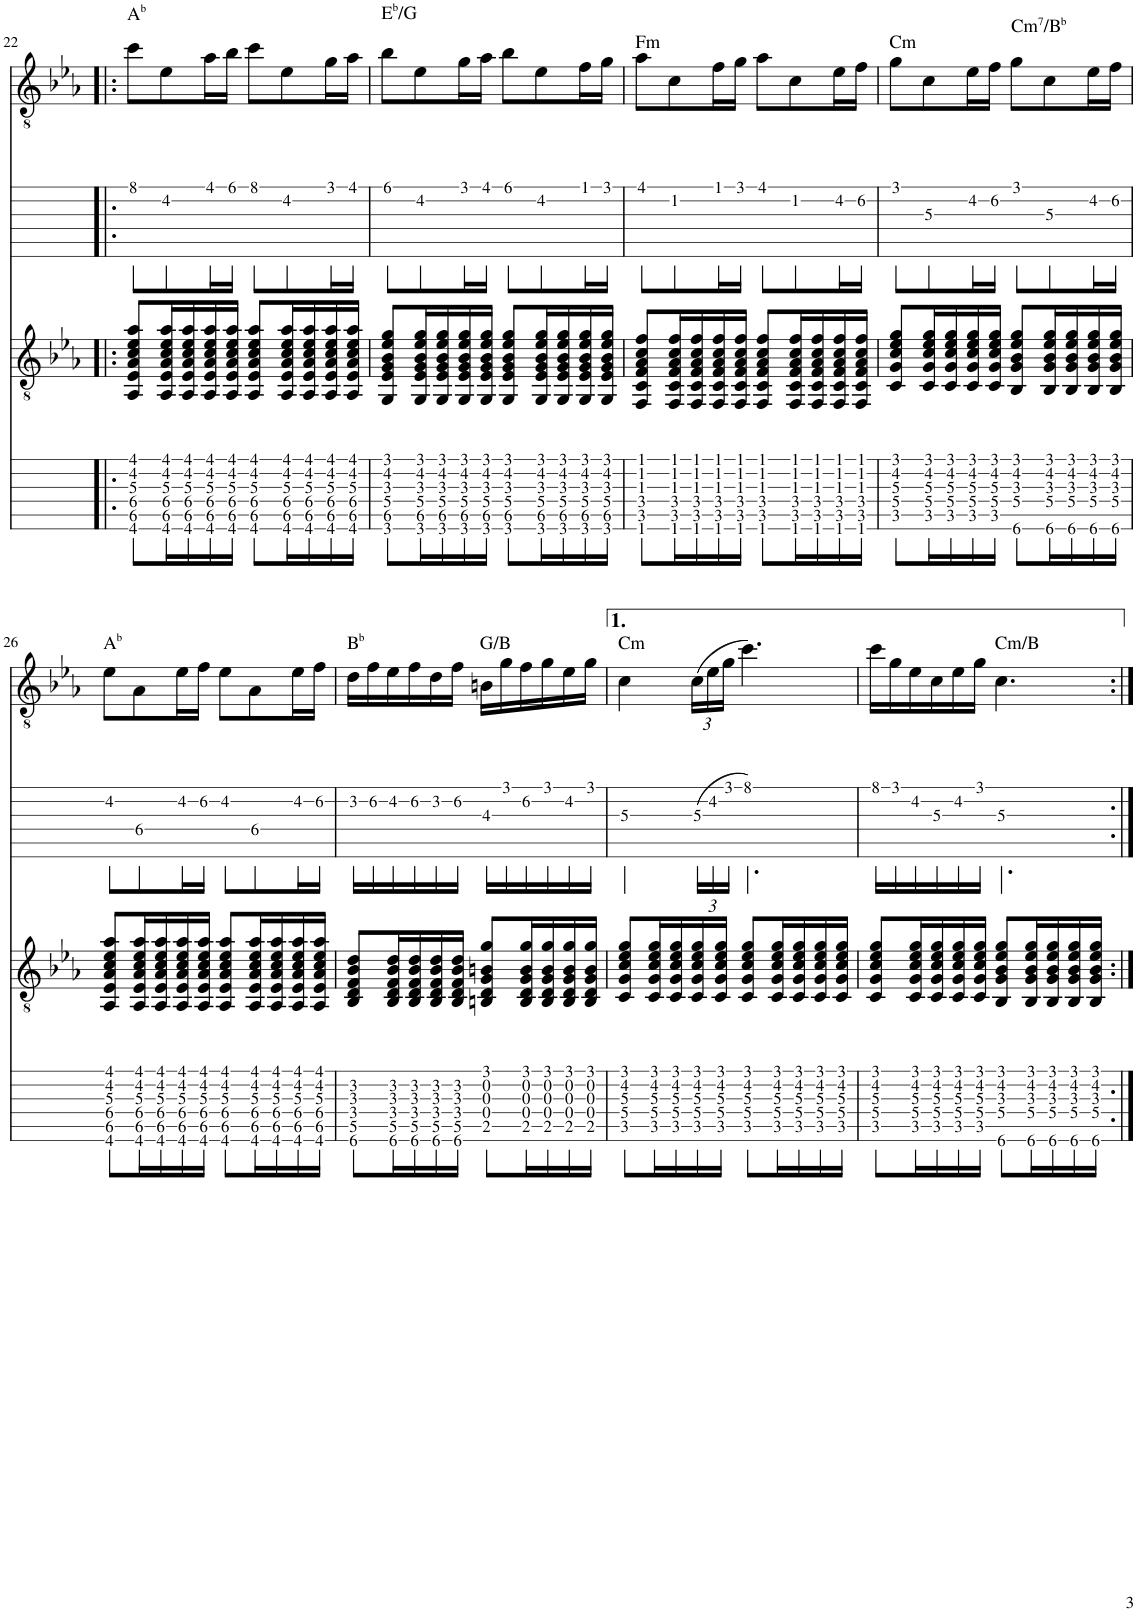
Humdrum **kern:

**kern	**kern	**kern	**kern
*part4	*part3	*part2	*part1
*staff4	*staff3	*staff2	*staff1
*I"Acoustic Guitar [Tablature]	*I"Acoustic Guitar	*I"Acoustic Guitar [Tablature]	*I"Piano
*I'Ac Gtr	*I'Ac Gtr	*I'Ac Gtr	*I'Pno
!!LO:PB:g=z
*	*clefGv2	*	*clefGv2
*k[b-e-a-]	*k[b-e-a-]	*k[b-e-a-]	*k[b-e-a-]
*M6/8	*M6/8	*M6/8	*M6/8
=22!|:	=22!|:	=22!|:	=22!|:
!	!	!	!LO:TX:a:t=A
!	!	!	!LO:TX:a:t=b
8AA-\ 8E-\ 8A-\ 8c\ 8e-\ 8a-\L	8AA-/ 8E-/ 8A-/ 8c/ 8e-/ 8a-/L	8cc\L	8cc\L
16AA-\ 16E-\ 16A-\ 16c\ 16e-\ 16a-\L	16AA-/ 16E-/ 16A-/ 16c/ 16e-/ 16a-/L	8e-\	8e-\
16AA-\ 16E-\ 16A-\ 16c\ 16e-\ 16a-\	16AA-/ 16E-/ 16A-/ 16c/ 16e-/ 16a-/	.	.
16AA-\ 16E-\ 16A-\ 16c\ 16e-\ 16a-\	16AA-/ 16E-/ 16A-/ 16c/ 16e-/ 16a-/	16a-\L	16a-\L
16AA-\ 16E-\ 16A-\ 16c\ 16e-\ 16a-\JJ	16AA-/ 16E-/ 16A-/ 16c/ 16e-/ 16a-/JJ	16b-\JJ	16b-\JJ
8AA-\ 8E-\ 8A-\ 8c\ 8e-\ 8a-\L	8AA-/ 8E-/ 8A-/ 8c/ 8e-/ 8a-/L	8cc\L	8cc\L
16AA-\ 16E-\ 16A-\ 16c\ 16e-\ 16a-\L	16AA-/ 16E-/ 16A-/ 16c/ 16e-/ 16a-/L	8e-\	8e-\
16AA-\ 16E-\ 16A-\ 16c\ 16e-\ 16a-\	16AA-/ 16E-/ 16A-/ 16c/ 16e-/ 16a-/	.	.
16AA-\ 16E-\ 16A-\ 16c\ 16e-\ 16a-\	16AA-/ 16E-/ 16A-/ 16c/ 16e-/ 16a-/	16g\L	16g\L
16AA-\ 16E-\ 16A-\ 16c\ 16e-\ 16a-\JJ	16AA-/ 16E-/ 16A-/ 16c/ 16e-/ 16a-/JJ	16a-\JJ	16a-\JJ
=23	=23	=23	=23
!	!	!	!LO:TX:a:t=E
!	!	!	!LO:TX:a:t=b
!	!	!	!LO:TX:a:t=/G
8GG\ 8E-\ 8G\ 8B-\ 8e-\ 8g\L	8GG/ 8E-/ 8G/ 8B-/ 8e-/ 8g/L	8b-\L	8b-\L
16GG\ 16E-\ 16G\ 16B-\ 16e-\ 16g\L	16GG/ 16E-/ 16G/ 16B-/ 16e-/ 16g/L	8e-\	8e-\
16GG\ 16E-\ 16G\ 16B-\ 16e-\ 16g\	16GG/ 16E-/ 16G/ 16B-/ 16e-/ 16g/	.	.
16GG\ 16E-\ 16G\ 16B-\ 16e-\ 16g\	16GG/ 16E-/ 16G/ 16B-/ 16e-/ 16g/	16g\L	16g\L
16GG\ 16E-\ 16G\ 16B-\ 16e-\ 16g\JJ	16GG/ 16E-/ 16G/ 16B-/ 16e-/ 16g/JJ	16a-\JJ	16a-\JJ
8GG\ 8E-\ 8G\ 8B-\ 8e-\ 8g\L	8GG/ 8E-/ 8G/ 8B-/ 8e-/ 8g/L	8b-\L	8b-\L
16GG\ 16E-\ 16G\ 16B-\ 16e-\ 16g\L	16GG/ 16E-/ 16G/ 16B-/ 16e-/ 16g/L	8e-\	8e-\
16GG\ 16E-\ 16G\ 16B-\ 16e-\ 16g\	16GG/ 16E-/ 16G/ 16B-/ 16e-/ 16g/	.	.
16GG\ 16E-\ 16G\ 16B-\ 16e-\ 16g\	16GG/ 16E-/ 16G/ 16B-/ 16e-/ 16g/	16f\L	16f\L
16GG\ 16E-\ 16G\ 16B-\ 16e-\ 16g\JJ	16GG/ 16E-/ 16G/ 16B-/ 16e-/ 16g/JJ	16g\JJ	16g\JJ
=24	=24	=24	=24
!	!	!	!LO:TX:a:t=Fm
8FF\ 8C\ 8F\ 8A-\ 8c\ 8f\L	8FF/ 8C/ 8F/ 8A-/ 8c/ 8f/L	8a-\L	8a-\L
16FF\ 16C\ 16F\ 16A-\ 16c\ 16f\L	16FF/ 16C/ 16F/ 16A-/ 16c/ 16f/L	8c\	8c\
16FF\ 16C\ 16F\ 16A-\ 16c\ 16f\	16FF/ 16C/ 16F/ 16A-/ 16c/ 16f/	.	.
16FF\ 16C\ 16F\ 16A-\ 16c\ 16f\	16FF/ 16C/ 16F/ 16A-/ 16c/ 16f/	16f\L	16f\L
16FF\ 16C\ 16F\ 16A-\ 16c\ 16f\JJ	16FF/ 16C/ 16F/ 16A-/ 16c/ 16f/JJ	16g\JJ	16g\JJ
8FF\ 8C\ 8F\ 8A-\ 8c\ 8f\L	8FF/ 8C/ 8F/ 8A-/ 8c/ 8f/L	8a-\L	8a-\L
16FF\ 16C\ 16F\ 16A-\ 16c\ 16f\L	16FF/ 16C/ 16F/ 16A-/ 16c/ 16f/L	8c\	8c\
16FF\ 16C\ 16F\ 16A-\ 16c\ 16f\	16FF/ 16C/ 16F/ 16A-/ 16c/ 16f/	.	.
16FF\ 16C\ 16F\ 16A-\ 16c\ 16f\	16FF/ 16C/ 16F/ 16A-/ 16c/ 16f/	16e-\L	16e-\L
16FF\ 16C\ 16F\ 16A-\ 16c\ 16f\JJ	16FF/ 16C/ 16F/ 16A-/ 16c/ 16f/JJ	16f\JJ	16f\JJ
=25	=25	=25	=25
!	!	!	!LO:TX:a:t=Cm
8C\ 8G\ 8c\ 8e-\ 8g\L	8C/ 8G/ 8c/ 8e-/ 8g/L	8g\L	8g\L
16C\ 16G\ 16c\ 16e-\ 16g\L	16C/ 16G/ 16c/ 16e-/ 16g/L	8c\	8c\
16C\ 16G\ 16c\ 16e-\ 16g\	16C/ 16G/ 16c/ 16e-/ 16g/	.	.
16C\ 16G\ 16c\ 16e-\ 16g\	16C/ 16G/ 16c/ 16e-/ 16g/	16e-\L	16e-\L
16C\ 16G\ 16c\ 16e-\ 16g\JJ	16C/ 16G/ 16c/ 16e-/ 16g/JJ	16f\JJ	16f\JJ
!	!	!	!LO:TX:a:t=Cm
!	!	!	!LO:TX:a:t=7
!	!	!	!LO:TX:a:t=/B
!	!	!	!LO:TX:a:t=b
8BB-\ 8G\ 8B-\ 8e-\ 8g\L	8BB-/ 8G/ 8B-/ 8e-/ 8g/L	8g\L	8g\L
16BB-\ 16G\ 16B-\ 16e-\ 16g\L	16BB-/ 16G/ 16B-/ 16e-/ 16g/L	8c\	8c\
16BB-\ 16G\ 16B-\ 16e-\ 16g\	16BB-/ 16G/ 16B-/ 16e-/ 16g/	.	.
16BB-\ 16G\ 16B-\ 16e-\ 16g\	16BB-/ 16G/ 16B-/ 16e-/ 16g/	16e-\L	16e-\L
16BB-\ 16G\ 16B-\ 16e-\ 16g\JJ	16BB-/ 16G/ 16B-/ 16e-/ 16g/JJ	16f\JJ	16f\JJ
!!LO:LB:g=z
=26	=26	=26	=26
!	!	!	!LO:TX:a:t=A
!	!	!	!LO:TX:a:t=b
8AA-\ 8E-\ 8A-\ 8c\ 8e-\ 8a-\L	8AA-/ 8E-/ 8A-/ 8c/ 8e-/ 8a-/L	8e-\L	8e-\L
16AA-\ 16E-\ 16A-\ 16c\ 16e-\ 16a-\L	16AA-/ 16E-/ 16A-/ 16c/ 16e-/ 16a-/L	8A-\	8A-\
16AA-\ 16E-\ 16A-\ 16c\ 16e-\ 16a-\	16AA-/ 16E-/ 16A-/ 16c/ 16e-/ 16a-/	.	.
16AA-\ 16E-\ 16A-\ 16c\ 16e-\ 16a-\	16AA-/ 16E-/ 16A-/ 16c/ 16e-/ 16a-/	16e-\L	16e-\L
16AA-\ 16E-\ 16A-\ 16c\ 16e-\ 16a-\JJ	16AA-/ 16E-/ 16A-/ 16c/ 16e-/ 16a-/JJ	16f\JJ	16f\JJ
8AA-\ 8E-\ 8A-\ 8c\ 8e-\ 8a-\L	8AA-/ 8E-/ 8A-/ 8c/ 8e-/ 8a-/L	8e-\L	8e-\L
16AA-\ 16E-\ 16A-\ 16c\ 16e-\ 16a-\L	16AA-/ 16E-/ 16A-/ 16c/ 16e-/ 16a-/L	8A-\	8A-\
16AA-\ 16E-\ 16A-\ 16c\ 16e-\ 16a-\	16AA-/ 16E-/ 16A-/ 16c/ 16e-/ 16a-/	.	.
16AA-\ 16E-\ 16A-\ 16c\ 16e-\ 16a-\	16AA-/ 16E-/ 16A-/ 16c/ 16e-/ 16a-/	16e-\L	16e-\L
16AA-\ 16E-\ 16A-\ 16c\ 16e-\ 16a-\JJ	16AA-/ 16E-/ 16A-/ 16c/ 16e-/ 16a-/JJ	16f\JJ	16f\JJ
=27	=27	=27	=27
!	!	!	!LO:TX:a:t=B
!	!	!	!LO:TX:a:t=b
8BB-\ 8D\ 8F\ 8B-\ 8d\L	8BB-/ 8D/ 8F/ 8B-/ 8d/L	16d\LL	16d\LL
.	.	16f\	16f\
16BB-\ 16D\ 16F\ 16B-\ 16d\L	16BB-/ 16D/ 16F/ 16B-/ 16d/L	16e-\	16e-\
16BB-\ 16D\ 16F\ 16B-\ 16d\	16BB-/ 16D/ 16F/ 16B-/ 16d/	16f\	16f\
16BB-\ 16D\ 16F\ 16B-\ 16d\	16BB-/ 16D/ 16F/ 16B-/ 16d/	16d\	16d\
16BB-\ 16D\ 16F\ 16B-\ 16d\JJ	16BB-/ 16D/ 16F/ 16B-/ 16d/JJ	16f\JJ	16f\JJ
!	!	!	!LO:TX:a:t=G/B
8BBn\ 8D\ 8G\ 8Bn\ 8g\L	8BBn/ 8D/ 8G/ 8Bn/ 8g/L	16Bn\LL	16Bn\LL
.	.	16g\	16g\
16BB\ 16D\ 16G\ 16B\ 16g\L	16BB/ 16D/ 16G/ 16B/ 16g/L	16f\	16f\
16BB\ 16D\ 16G\ 16B\ 16g\	16BB/ 16D/ 16G/ 16B/ 16g/	16g\	16g\
16BB\ 16D\ 16G\ 16B\ 16g\	16BB/ 16D/ 16G/ 16B/ 16g/	16e-\	16e-\
16BB\ 16D\ 16G\ 16B\ 16g\JJ	16BB/ 16D/ 16G/ 16B/ 16g/JJ	16g\JJ	16g\JJ
=28	=28	=28	=28
!	!	!	!LO:TX:a:t=Cm
8C\ 8G\ 8c\ 8e-\ 8g\L	8C/ 8G/ 8c/ 8e-/ 8g/L	4c\	4c\
16C\ 16G\ 16c\ 16e-\ 16g\L	16C/ 16G/ 16c/ 16e-/ 16g/L	.	.
16C\ 16G\ 16c\ 16e-\ 16g\	16C/ 16G/ 16c/ 16e-/ 16g/	.	.
*	*	*Xbrackettup	*Xbrackettup
16C\ 16G\ 16c\ 16e-\ 16g\	16C/ 16G/ 16c/ 16e-/ 16g/	(24c\LL	(24c\LL
.	.	24e-\	24e-\
16C\ 16G\ 16c\ 16e-\ 16g\JJ	16C/ 16G/ 16c/ 16e-/ 16g/JJ	.	.
.	.	24g\JJ	24g\JJ
8C\ 8G\ 8c\ 8e-\ 8g\L	8C/ 8G/ 8c/ 8e-/ 8g/L	4.cc\)	4.cc\)
16C\ 16G\ 16c\ 16e-\ 16g\L	16C/ 16G/ 16c/ 16e-/ 16g/L	.	.
16C\ 16G\ 16c\ 16e-\ 16g\	16C/ 16G/ 16c/ 16e-/ 16g/	.	.
16C\ 16G\ 16c\ 16e-\ 16g\	16C/ 16G/ 16c/ 16e-/ 16g/	.	.
16C\ 16G\ 16c\ 16e-\ 16g\JJ	16C/ 16G/ 16c/ 16e-/ 16g/JJ	.	.
=29	=29	=29	=29
8C\ 8G\ 8c\ 8e-\ 8g\L	8C/ 8G/ 8c/ 8e-/ 8g/L	16cc\LL	16cc\LL
.	.	16g\	16g\
16C\ 16G\ 16c\ 16e-\ 16g\L	16C/ 16G/ 16c/ 16e-/ 16g/L	16e-\	16e-\
16C\ 16G\ 16c\ 16e-\ 16g\	16C/ 16G/ 16c/ 16e-/ 16g/	16c\	16c\
16C\ 16G\ 16c\ 16e-\ 16g\	16C/ 16G/ 16c/ 16e-/ 16g/	16e-\	16e-\
16C\ 16G\ 16c\ 16e-\ 16g\JJ	16C/ 16G/ 16c/ 16e-/ 16g/JJ	16g\JJ	16g\JJ
!	!	!	!LO:TX:a:t=Cm/B
8BB-\ 8G\ 8B-\ 8e-\ 8g\L	8BB-/ 8G/ 8B-/ 8e-/ 8g/L	4.c\	4.c\
16BB-\ 16G\ 16B-\ 16e-\ 16g\L	16BB-/ 16G/ 16B-/ 16e-/ 16g/L	.	.
16BB-\ 16G\ 16B-\ 16e-\ 16g\	16BB-/ 16G/ 16B-/ 16e-/ 16g/	.	.
16BB-\ 16G\ 16B-\ 16e-\ 16g\	16BB-/ 16G/ 16B-/ 16e-/ 16g/	.	.
16BB-\ 16G\ 16B-\ 16e-\ 16g\JJ	16BB-/ 16G/ 16B-/ 16e-/ 16g/JJ	.	.
=:|!	=:|!	=:|!	=:|!
*-	*-	*-	*-
